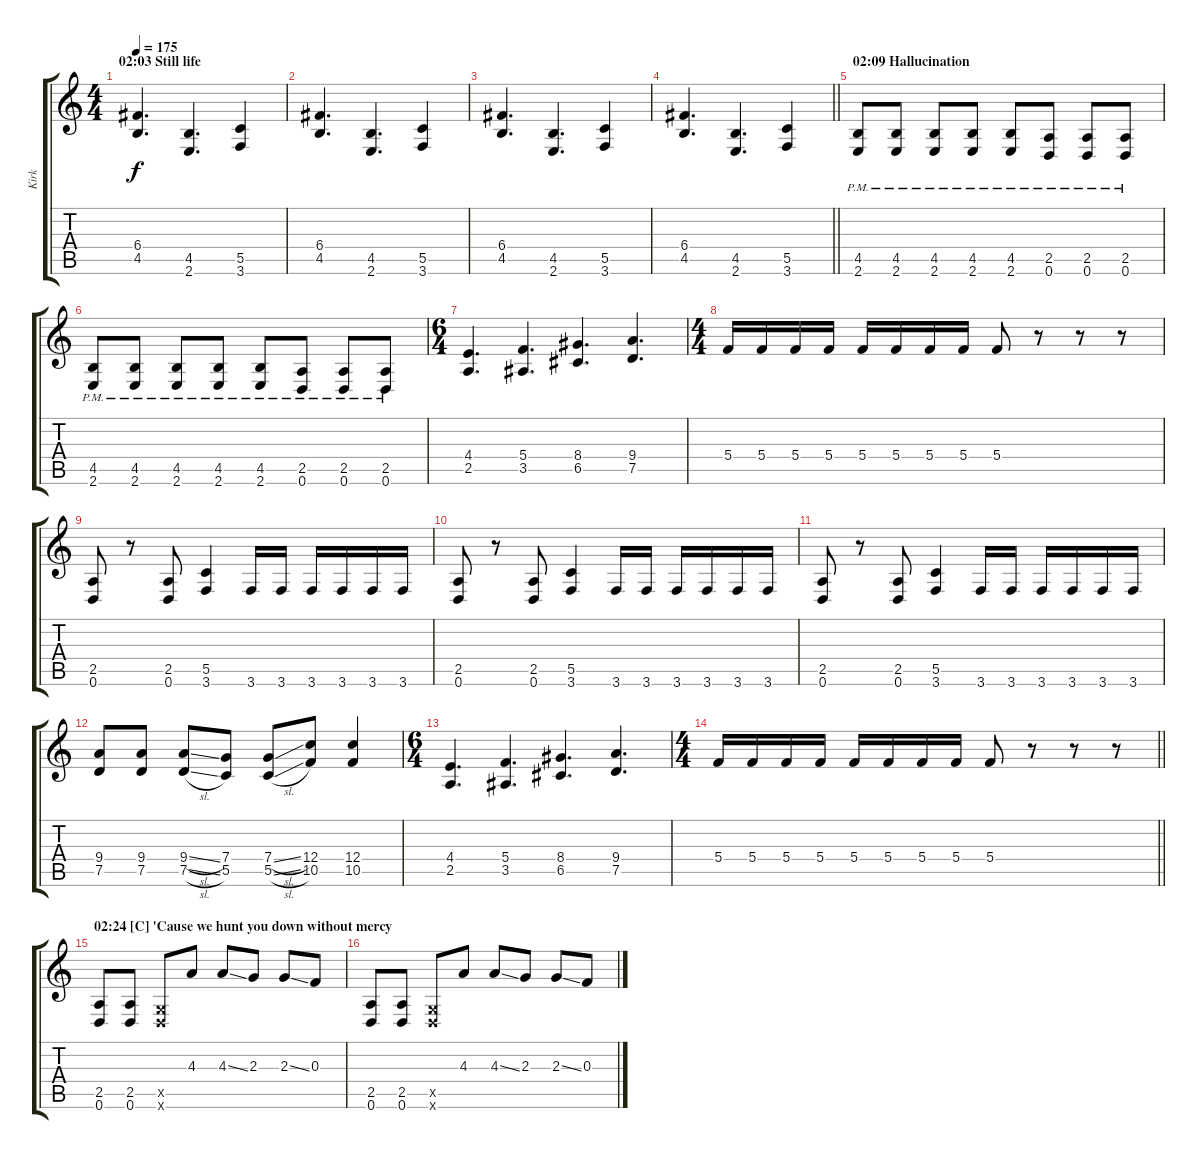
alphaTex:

\track ("Kirk" "Kirk") {instrument distortionguitar}
\staff {score tabs}
\tuning (D4 A3 F3 C3 G2 D2) {hide}
\ts (4 4)
\section ("" "02:03 Still life")
\tempo 175
\clef g2
\ks c
(6.4 4.5).4{d dy f} (4.5 2.6).4{d} (5.5 3.6).4 |
(6.4 4.5).4{d} (4.5 2.6).4{d} (5.5 3.6).4 |
(6.4 4.5).4{d} (4.5 2.6).4{d} (5.5 3.6).4 |
\barLineRight lightlight
(6.4 4.5).4{d} (4.5 2.6).4{d} (5.5 3.6).4 |
\section ("" "02:09 Hallucination")
(4.5{pm} 2.6{pm}).8 (4.5{pm} 2.6{pm}).8 (4.5{pm} 2.6{pm}).8 (4.5{pm} 2.6{pm}).8 (4.5{pm} 2.6{pm}).8 (2.5{pm} 0.6{pm}).8 (2.5{pm} 0.6{pm}).8 (2.5{pm} 0.6{pm}).8 |
(4.5{pm} 2.6{pm}).8 (4.5{pm} 2.6{pm}).8 (4.5{pm} 2.6{pm}).8 (4.5{pm} 2.6{pm}).8 (4.5{pm} 2.6{pm}).8 (2.5{pm} 0.6{pm}).8 (2.5{pm} 0.6{pm}).8 (2.5{pm} 0.6{pm}).8 |
\ts (6 4)
(4.4 2.5).4{d} (5.4 3.5).4{d} (8.4 6.5).4{d} (9.4 7.5).4{d} |
\ts (4 4)
5.4.16 5.4.16 5.4.16 5.4.16 5.4.16 5.4.16 5.4.16 5.4.16 5.4.8 r.8 r.8 r.8 |
(2.5 0.6).8 r.8 (2.5 0.6).8 (5.5 3.6).4 3.6.16 3.6.16 3.6.16 3.6.16 3.6.16 3.6.16 |
(2.5 0.6).8 r.8 (2.5 0.6).8 (5.5 3.6).4 3.6.16 3.6.16 3.6.16 3.6.16 3.6.16 3.6.16 |
(2.5 0.6).8 r.8 (2.5 0.6).8 (5.5 3.6).4 3.6.16 3.6.16 3.6.16 3.6.16 3.6.16 3.6.16 |
(9.4 7.5).8 (9.4 7.5).8 (9.4{sl} 7.5{sl}).8 (7.4 5.5).8 (7.4{sl} 5.5{sl}).8 (12.4 10.5).8 (12.4 10.5).4 |
\ts (6 4)
(4.4 2.5).4{d} (5.4 3.5).4{d} (8.4 6.5).4{d} (9.4 7.5).4{d} |
\ts (4 4)
\barLineRight lightlight
5.4.16 5.4.16 5.4.16 5.4.16 5.4.16 5.4.16 5.4.16 5.4.16 5.4.8 r.8 r.8 r.8 |
\section ("" "02:24 [C] 'Cause we hunt you down without mercy")
(2.5 0.6).8 (2.5 0.6).8 (0.5{x} 0.6{x}).8 4.3.8 4.3{ss}.8 2.3.8 2.3{ss}.8 0.3.8 |
(2.5 0.6).8 (2.5 0.6).8 (0.5{x} 0.6{x}).8 4.3.8 4.3{ss}.8 2.3.8 2.3{ss}.8 0.3.8
